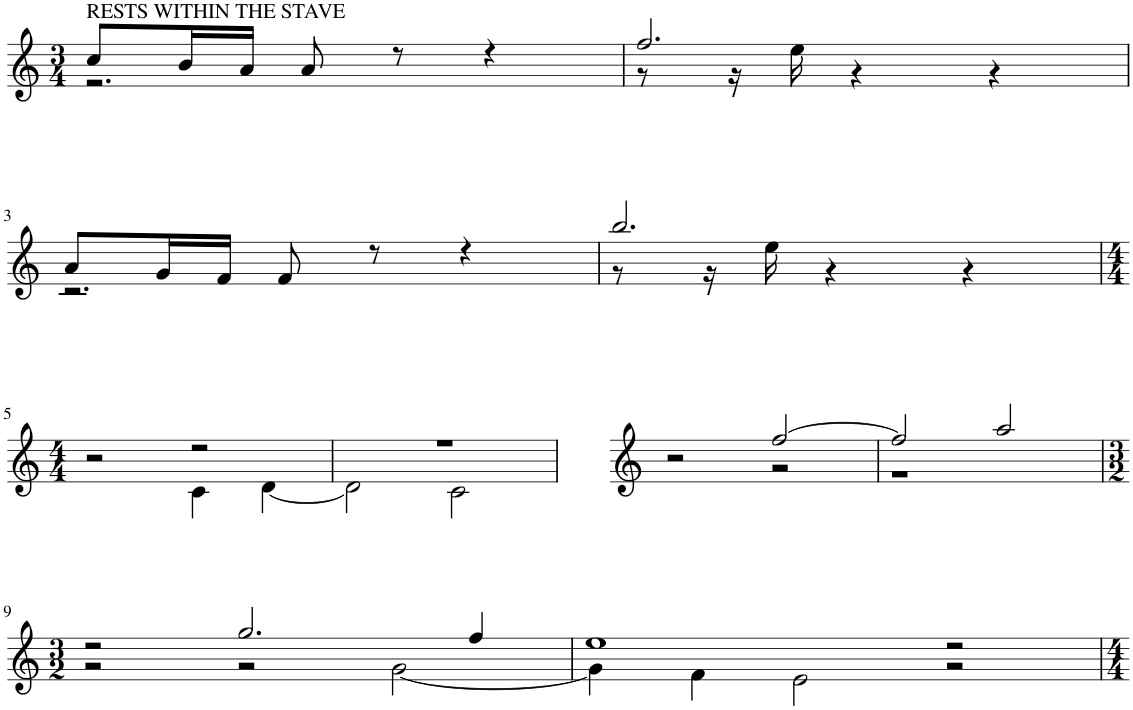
**kern
*part1
*staff1
*I"Voice
*clefG2
*k[]
*M3/4
=1
*^
!LO:TX:a:t=RESTS WITHIN THE STAVE	!
8cc/L	2.r
16b/L	.
16a/JJ	.
8a/	.
8r	.
4r	.
=2	=2
2.ff/	8r
.	16r
.	16ee\
.	4r
.	4r
!!LO:LB:g=z	!!
=3	=3
8a/L	2.r
16g/L	.
16f/JJ	.
8f/	.
8r	.
4r	.
=4	=4
2.bb/	8r
.	16r
.	16ee\
.	4r
.	4r
!!LO:LB:g=z	!!
=5	=5
*M4/4	*
2r	2ryy
2r	4c\
.	[4d\
=6	=6
1r	2d\]
.	2c\
=7	=7
2r	2ryy
[2ff/	2r
=8	=8
2ff/]	1r
2aa/	.
!!LO:LB:g=z	!!
=9	=9
*M3/2	*
2r	2r
2.gg/	2r
.	[2g\
4ff/	.
=10	=10
1ee	4g\]
.	4f\
.	2e\
2r	2r
*v	*v
=
*-
